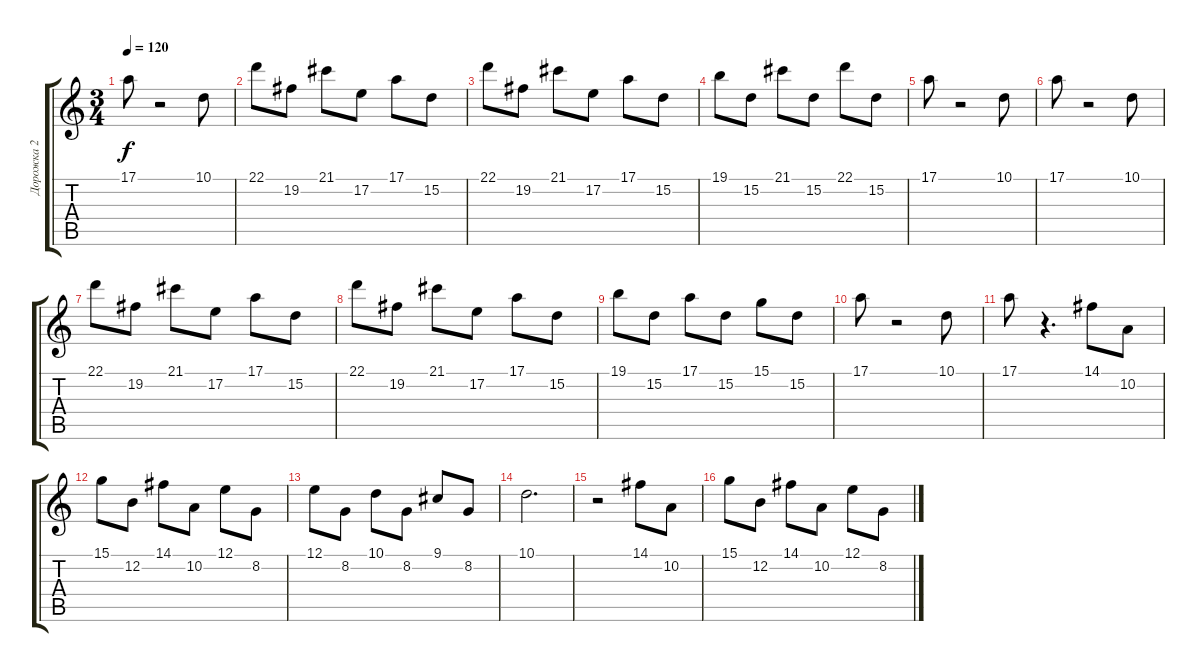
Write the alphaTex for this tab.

\track ("Дорожка 2" "Дорожка 2") {instrument acousticgrandpiano}
\staff {score tabs}
\tuning (E4 B3 G3 D3 A2 E2) {hide}
\ts (3 4)
\tempo 120
\clef g2
\ks aminor
17.1.8{dy f} r.2 10.1.8 |
22.1.8 19.2.8 21.1.8 17.2.8 17.1.8 15.2.8 |
22.1.8 19.2.8 21.1.8 17.2.8 17.1.8 15.2.8 |
19.1.8 15.2.8 21.1.8 15.2.8 22.1.8 15.2.8 |
17.1.8 r.2 10.1.8 |
17.1.8 r.2 10.1.8 |
22.1.8 19.2.8 21.1.8 17.2.8 17.1.8 15.2.8 |
22.1.8 19.2.8 21.1.8 17.2.8 17.1.8 15.2.8 |
19.1.8 15.2.8 17.1.8 15.2.8 15.1.8 15.2.8 |
17.1.8 r.2 10.1.8 |
17.1.8 r.4{d} 14.1.8 10.2.8 |
15.1.8 12.2.8 14.1.8 10.2.8 12.1.8 8.2.8 |
12.1.8 8.2.8 10.1.8 8.2.8 9.1.8 8.2.8 |
10.1.2{d} |
r.2 14.1.8 10.2.8 |
15.1.8 12.2.8 14.1.8 10.2.8 12.1.8 8.2.8
